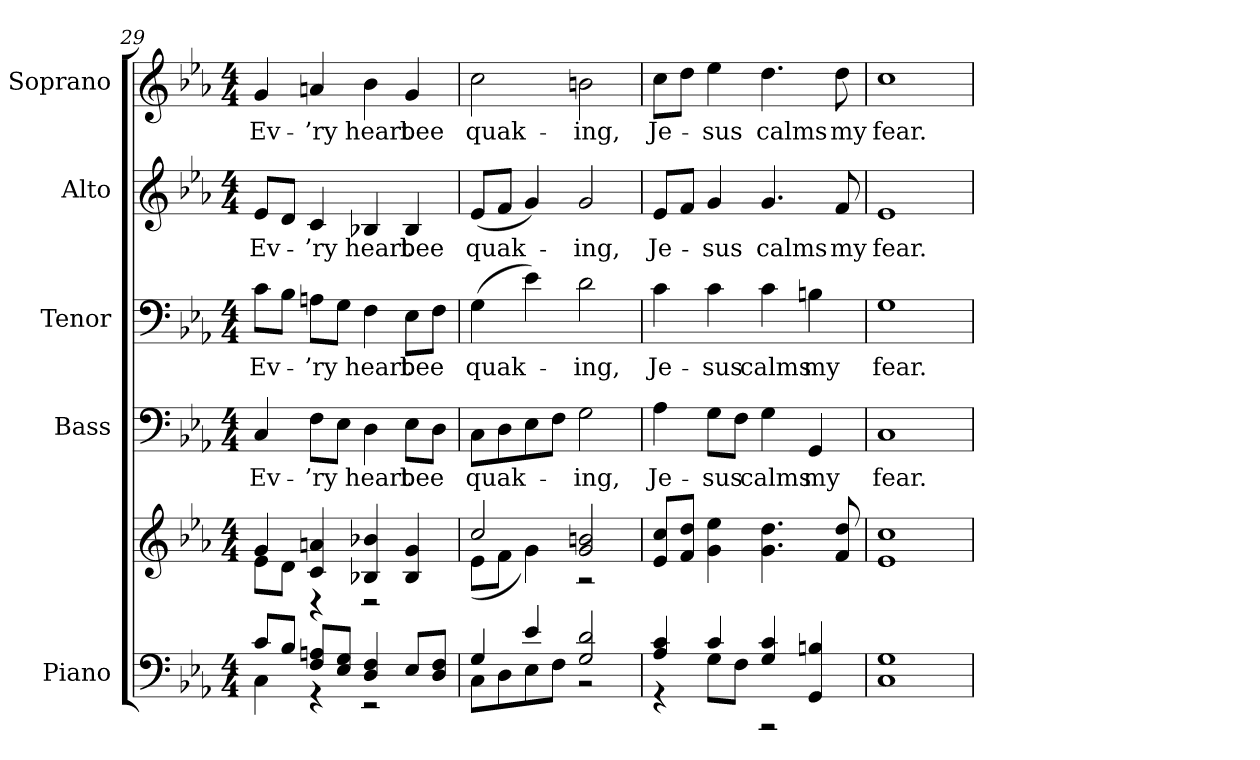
**kern	**kern	**kern	**text	**kern	**text	**kern	**text	**kern	**text
*part5	*part5	*part4	*part4	*part3	*part3	*part2	*part2	*part1	*part1
*staff6	*staff5	*staff4	*staff4	*staff3	*staff3	*staff2	*staff2	*staff1	*staff1
*I"Piano	*	*I"Bass	*	*I"Tenor	*	*I"Alto	*	*I"Soprano	*
*I'Pno.	*	*I'B.	*	*I'T.	*	*I'A.	*	*I'S.	*
!!LO:PB:g=z
*clefF4	*clefG2	*clefF4	*	*clefF4	*	*clefG2	*	*clefG2	*
*k[b-e-a-]	*k[b-e-a-]	*k[b-e-a-]	*	*k[b-e-a-]	*	*k[b-e-a-]	*	*k[b-e-a-]	*
*E-:	*E-:	*E-:	*	*E-:	*	*E-:	*	*E-:	*
*M4/4	*M4/4	*M4/4	*	*M4/4	*	*M4/4	*	*M4/4	*
=29	=29	=29	=29	=29	=29	=29	=29	=29	=29
*^	*^	*	*	*	*	*	*	*	*
!	!	!	!	!	!LO:LY:b:color=#000000	!	!	!	!	!	!
!	!	!	!	!	!	!	!LO:LY:b:color=#000000	!	!	!	!
!	!	!	!	!	!	!	!	!	!LO:LY:b:color=#000000	!	!
!	!	!	!	!	!	!	!	!	!	!	!LO:LY:b:color=#000000
8ci/L	4Ci\	4gi/	8e-i\L	4Ci/	Ev-	8ci\L	Ev-	8e-i/L	Ev-	4gi/	Ev-
8B-i/J	.	.	8di\J	.	.	8B-i\J	.	8di/J	.	.	.
!	!	!	!	!	!LO:LY:b:color=#000000	!	!	!	!	!	!
!	!	!	!	!	!	!	!LO:LY:b:color=#000000	!	!	!	!
!	!	!	!	!	!	!	!	!	!LO:LY:b:color=#000000	!	!
!	!	!	!	!	!	!	!	!	!	!	!LO:LY:b:color=#000000
8Fi/ 8AniL	4r	4ci/ 4ani	4r	8Fi\L	-’ry	8Ani\L	-’ry	4ci/	-’ry	4ani/	-’ry
8E-i/ 8GiJ	.	.	.	8E-i\J	.	8Gi\J	.	.	.	.	.
!	!	!	!	!	!LO:LY:b:color=#000000	!	!	!	!	!	!
!	!	!	!	!	!	!	!LO:LY:b:color=#000000	!	!	!	!
!	!	!	!	!	!	!	!	!	!LO:LY:b:color=#000000	!	!
!	!	!	!	!	!	!	!	!	!	!	!LO:LY:b:color=#000000
4Di/ 4Fi	2r	4B-Xi/ 4b-Xi	2r	4Di\	heart	4Fi\	heart	4B-Xi/	heart	4b-i\	heart
!	!	!	!	!	!LO:LY:b:color=#000000	!	!	!	!	!	!
!	!	!	!	!	!	!	!LO:LY:b:color=#000000	!	!	!	!
!	!	!	!	!	!	!	!	!	!LO:LY:b:color=#000000	!	!
!	!	!	!	!	!	!	!	!	!	!	!LO:LY:b:color=#000000
8E-i/L	.	4B-i/ 4gi	.	8E-i\L	bee	8E-i\L	bee	4B-i/	bee	4gi/	bee
8Di/ 8FiJ	.	.	.	8Di\J	.	8Fi\J	.	.	.	.	.
=30	=30	=30	=30	=30	=30	=30	=30	=30	=30	=30	=30
!	!	!	!	!	!LO:LY:b:color=#000000	!	!	!	!	!	!
!	!	!	!	!	!	!	!LO:LY:b:color=#000000	!	!	!	!
!	!	!	!	!	!	!	!	!	!LO:LY:b:color=#000000	!	!
!	!	!	!	!	!	!	!	!	!	!	!LO:LY:b:color=#000000
4Gi/	8Ci\L	2cci/	(8e-i\L	8Ci\L	quak-	(4Gi\	quak-	(8e-i/L	quak-	2cci\	quak-
.	8Di\	.	8fi\J	8Di\	.	.	.	8fi/J	.	.	.
4e-i/	8E-i\	.	4gi\)	8E-i\	.	4e-i\)	.	4gi/)	.	.	.
.	8Fi\J	.	.	8Fi\J	.	.	.	.	.	.	.
!	!	!	!	!	!LO:LY:b:color=#000000	!	!	!	!	!	!
!	!	!	!	!	!	!	!LO:LY:b:color=#000000	!	!	!	!
!	!	!	!	!	!	!	!	!	!LO:LY:b:color=#000000	!	!
!	!	!	!	!	!	!	!	!	!	!	!LO:LY:b:color=#000000
2Gi/ 2di	2r	2gi/ 2bni	2r	2Gi\	-ing,	2di\	-ing,	2gi/	-ing,	2bni\	-ing,
*	*	*v	*v	*	*	*	*	*	*	*	*
!!LO:PB:g=z
=31	=31	=31	=31	=31	=31	=31	=31	=31	=31	=31
*	*	*^	*	*	*	*	*	*	*	*
!	!	!	!	!	!LO:LY:b:color=#000000	!	!	!	!	!	!
*	*	*v	*v	*	*	*	*	*	*	*	*
*	*	*^	*	*	*	*	*	*	*	*
!	!	!	!	!	!	!	!LO:LY:b:color=#000000	!	!	!	!
*	*	*v	*v	*	*	*	*	*	*	*	*
*	*	*^	*	*	*	*	*	*	*	*
!	!	!	!	!	!	!	!	!	!LO:LY:b:color=#000000	!	!
*	*	*v	*v	*	*	*	*	*	*	*	*
*	*	*^	*	*	*	*	*	*	*	*
!	!	!	!	!	!	!	!	!	!	!	!LO:LY:b:color=#000000
*	*	*v	*v	*	*	*	*	*	*	*	*
4A-i/ 4ci	4r	8e-i/ 8cciL	4A-i\	Je-	4ci\	Je-	8e-i/L	Je-	8cci\L	Je-
.	.	8fi/ 8ddiJ	.	.	.	.	8fi/J	.	8ddi\J	.
!	!	!	!	!LO:LY:b:color=#000000	!	!	!	!	!	!
!	!	!	!	!	!	!LO:LY:b:color=#000000	!	!	!	!
!	!	!	!	!	!	!	!	!LO:LY:b:color=#000000	!	!
!	!	!	!	!	!	!	!	!	!	!LO:LY:b:color=#000000
4ci/	8Gi\L	4gi\ 4ee-i	8Gi\L	-sus	4ci\	-sus	4gi/	-sus	4ee-i\	-sus
.	8Fi\J	.	8Fi\J	.	.	.	.	.	.	.
!	!	!	!	!LO:LY:b:color=#000000	!	!	!	!	!	!
!	!	!	!	!	!	!LO:LY:b:color=#000000	!	!	!	!
!	!	!	!	!	!	!	!	!LO:LY:b:color=#000000	!	!
!	!	!	!	!	!	!	!	!	!	!LO:LY:b:color=#000000
4Gi/ 4ci	2r	4.gi\ 4.ddi	4Gi\	calms	4ci\	calms	4.gi/	calms	4.ddi\	calms
!	!	!	!	!LO:LY:b:color=#000000	!	!	!	!	!	!
!	!	!	!	!	!	!LO:LY:b:color=#000000	!	!	!	!
4GGi/ 4Bni	.	.	4GGi/	my	4Bni\	my	.	.	.	.
!	!	!	!	!	!	!	!	!LO:LY:b:color=#000000	!	!
!	!	!	!	!	!	!	!	!	!	!LO:LY:b:color=#000000
.	.	8fi/ 8ddi	.	.	.	.	8fi/	my	8ddi\	my
*v	*v	*	*	*	*	*	*	*	*	*
=32	=32	=32	=32	=32	=32	=32	=32	=32	=32
!	!	!	!LO:LY:b:color=#000000	!	!	!	!	!	!
!	!	!	!	!	!LO:LY:b:color=#000000	!	!	!	!
!	!	!	!	!	!	!	!LO:LY:b:color=#000000	!	!
!	!	!	!	!	!	!	!	!	!LO:LY:b:color=#000000
1Ci 1Gi	1e-i 1cci	1Ci	fear.	1Gi	fear.	1e-i	fear.	1cci	fear.
=	=	=	=	=	=	=	=	=	=
*-	*-	*-	*-	*-	*-	*-	*-	*-	*-
